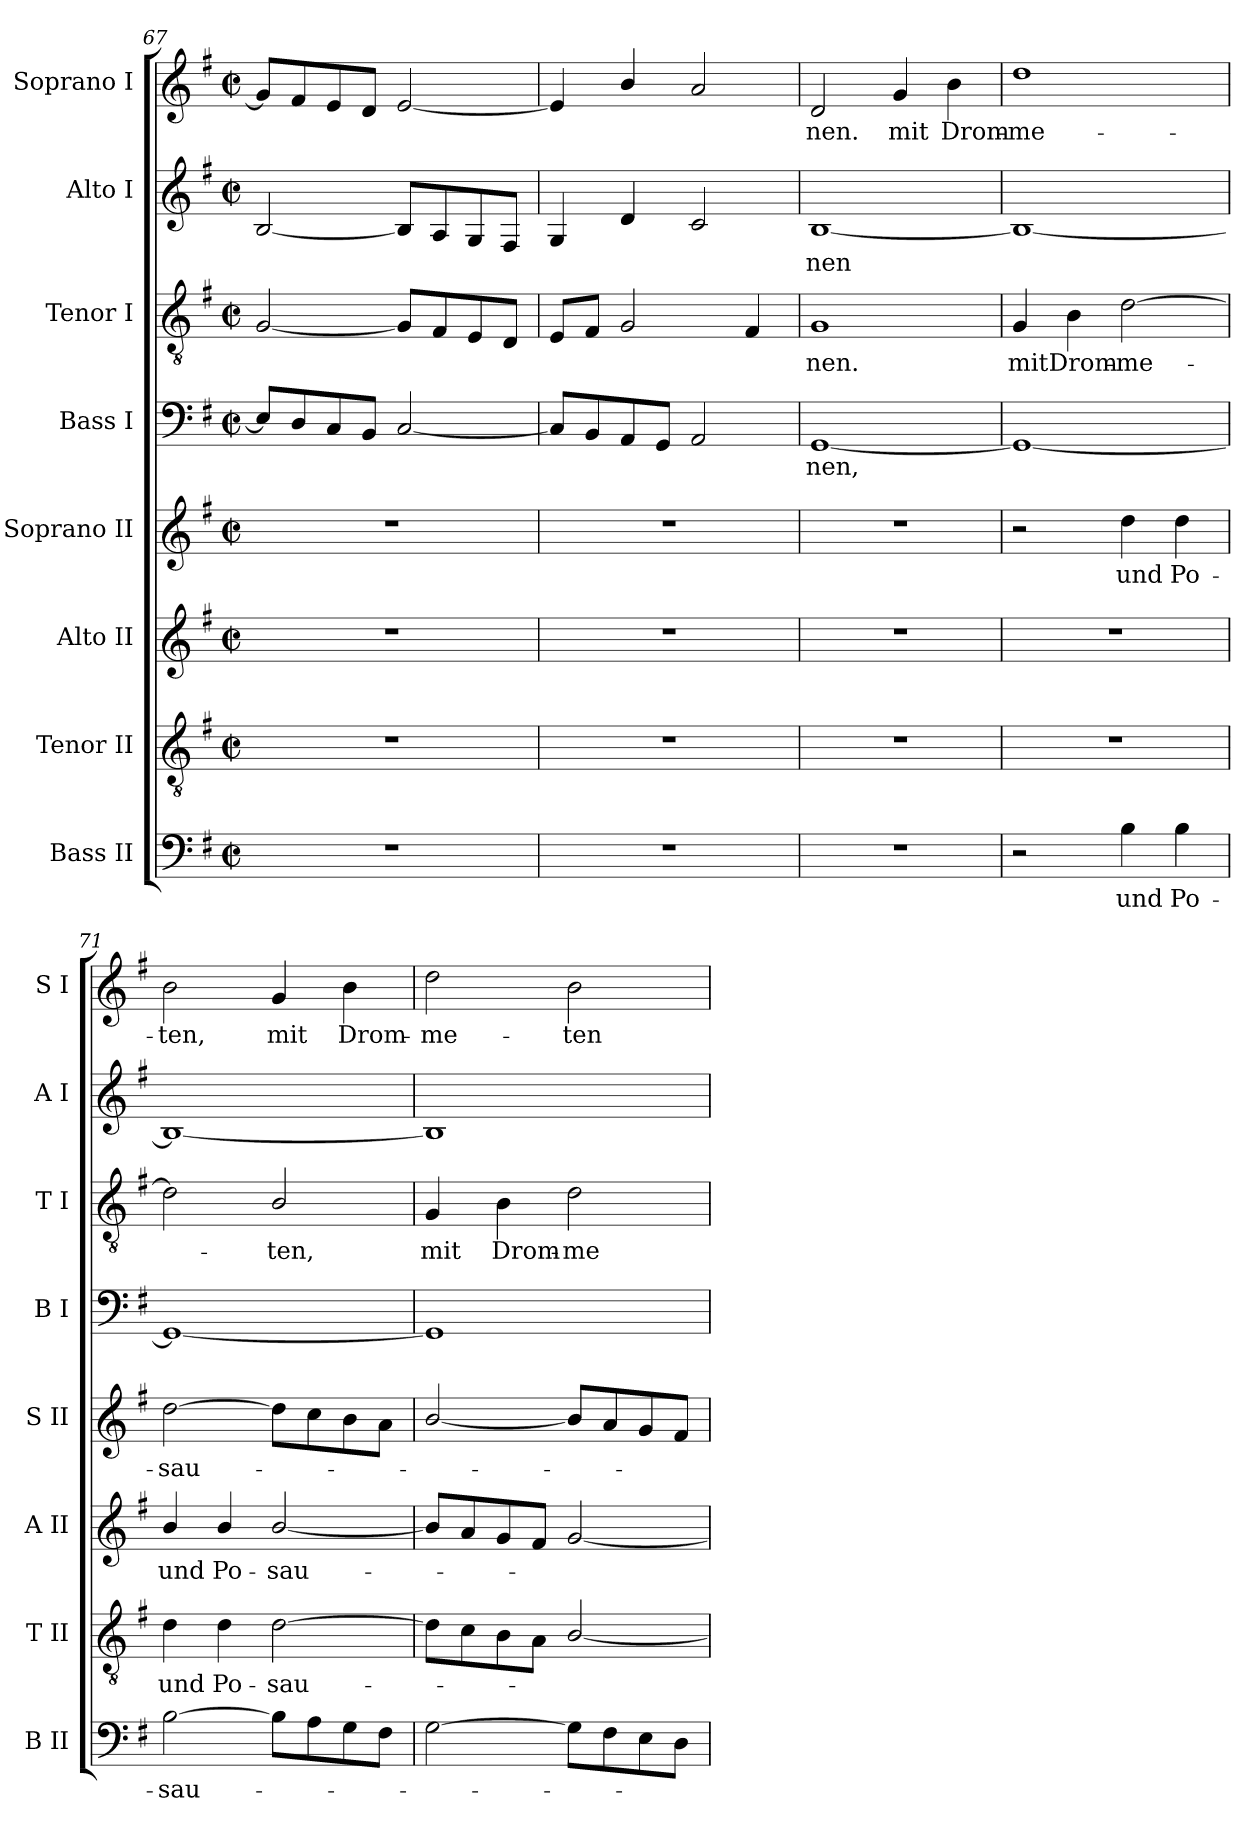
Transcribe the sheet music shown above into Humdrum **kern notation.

**kern	**text	**kern	**text	**kern	**text	**kern	**text	**kern	**text	**kern	**text	**kern	**text	**kern	**text
*part8	*part8	*part7	*part7	*part6	*part6	*part5	*part5	*part4	*part4	*part3	*part3	*part2	*part2	*part1	*part1
*staff8	*staff8	*staff7	*staff7	*staff6	*staff6	*staff5	*staff5	*staff4	*staff4	*staff3	*staff3	*staff2	*staff2	*staff1	*staff1
*I"Bass II	*	*I"Tenor II	*	*I"Alto II	*	*I"Soprano II	*	*I"Bass I	*	*I"Tenor I	*	*I"Alto I	*	*I"Soprano I	*
*I'B II	*	*I'T II	*	*I'A II	*	*I'S II	*	*I'B I	*	*I'T I	*	*I'A I	*	*I'S I	*
!!LO:LB:g=z
*clefF4	*	*clefGv2	*	*clefG2	*	*clefG2	*	*clefF4	*	*clefGv2	*	*clefG2	*	*clefG2	*
*k[f#]	*	*k[f#]	*	*k[f#]	*	*k[f#]	*	*k[f#]	*	*k[f#]	*	*k[f#]	*	*k[f#]	*
*G:	*	*G:	*	*G:	*	*G:	*	*G:	*	*G:	*	*G:	*	*G:	*
*M2/2	*	*M2/2	*	*M2/2	*	*M2/2	*	*M2/2	*	*M2/2	*	*M2/2	*	*M2/2	*
*met(c|)	*	*met(c|)	*	*met(c|)	*	*met(c|)	*	*met(c|)	*	*met(c|)	*	*met(c|)	*	*met(c|)	*
=67	=67	=67	=67	=67	=67	=67	=67	=67	=67	=67	=67	=67	=67	=67	=67
1r	.	1r	.	1r	.	1r	.	8EL]	.	[2G	.	[2B	.	8gL]	.
.	.	.	.	.	.	.	.	8D	.	.	.	.	.	8f#	.
.	.	.	.	.	.	.	.	8C	.	.	.	.	.	8e	.
.	.	.	.	.	.	.	.	8BBJ	.	.	.	.	.	8dJ	.
.	.	.	.	.	.	.	.	[2C	.	8GL]	.	8BL]	.	[2e	.
.	.	.	.	.	.	.	.	.	.	8F#	.	8A	.	.	.
.	.	.	.	.	.	.	.	.	.	8E	.	8G	.	.	.
.	.	.	.	.	.	.	.	.	.	8DJ	.	8F#J	.	.	.
=68	=68	=68	=68	=68	=68	=68	=68	=68	=68	=68	=68	=68	=68	=68	=68
1r	.	1r	.	1r	.	1r	.	8CL]	.	8EL	.	4G	.	4e]	.
.	.	.	.	.	.	.	.	8BB	.	8F#J	.	.	.	.	.
.	.	.	.	.	.	.	.	8AA	.	2G	.	4d	.	4b/	.
.	.	.	.	.	.	.	.	8GGJ	.	.	.	.	.	.	.
.	.	.	.	.	.	.	.	2AA	.	.	.	2c	.	2a	.
.	.	.	.	.	.	.	.	.	.	4F#	.	.	.	.	.
=69	=69	=69	=69	=69	=69	=69	=69	=69	=69	=69	=69	=69	=69	=69	=69
!	!	!	!	!	!	!	!	!	!LO:LY:b	!	!LO:LY:b	!	!LO:LY:b	!	!LO:LY:b
1r	.	1r	.	1r	.	1r	.	[1GG	nen,	1G	nen.	[1B	nen	2d	nen.
!	!	!	!	!	!	!	!	!	!	!	!	!	!	!	!LO:LY:b
.	.	.	.	.	.	.	.	.	.	.	.	.	.	4g	mit
!	!	!	!	!	!	!	!	!	!	!	!	!	!	!	!LO:LY:b
.	.	.	.	.	.	.	.	.	.	.	.	.	.	4b	Drom-
=70	=70	=70	=70	=70	=70	=70	=70	=70	=70	=70	=70	=70	=70	=70	=70
!	!	!	!	!	!	!	!	!	!	!	!LO:LY:b	!	!	!	!LO:LY:b
2r	.	1r	.	1r	.	2r	.	1GG_	.	4G	mit	1B_	.	1dd	-me-
!	!	!	!	!	!	!	!	!	!	!	!LO:LY:b	!	!	!	!
.	.	.	.	.	.	.	.	.	.	4B	Drom-	.	.	.	.
!	!LO:LY:b	!	!	!	!	!	!LO:LY:b	!	!	!	!LO:LY:b	!	!	!	!
4B	und	.	.	.	.	4dd	und	.	.	[2d	-me-	.	.	.	.
!	!LO:LY:b	!	!	!	!	!	!LO:LY:b	!	!	!	!	!	!	!	!
4B	Po-	.	.	.	.	4dd	Po-	.	.	.	.	.	.	.	.
=71	=71	=71	=71	=71	=71	=71	=71	=71	=71	=71	=71	=71	=71	=71	=71
!	!LO:LY:b	!	!LO:LY:b	!	!LO:LY:b	!	!LO:LY:b	!	!	!	!	!	!	!	!LO:LY:b
[2B	-sau-	4d	und	4b/	und	[2dd	-sau-	1GG_	.	2d]	.	1B_	.	2b	-ten,
!	!	!	!LO:LY:b	!	!LO:LY:b	!	!	!	!	!	!	!	!	!	!
.	.	4d	Po-	4b/	Po-	.	.	.	.	.	.	.	.	.	.
!	!	!	!LO:LY:b	!	!LO:LY:b	!	!	!	!	!	!LO:LY:b	!	!	!	!LO:LY:b
8BL]	.	[2d	-sau-	[2b/	-sau-	8ddL]	.	.	.	2B/	ten,	.	.	4g	mit
8A	.	.	.	.	.	8cc	.	.	.	.	.	.	.	.	.
!	!	!	!	!	!	!	!	!	!	!	!	!	!	!	!LO:LY:b
8G	.	.	.	.	.	8b	.	.	.	.	.	.	.	4b	Drom-
8F#J	.	.	.	.	.	8aJ	.	.	.	.	.	.	.	.	.
=72	=72	=72	=72	=72	=72	=72	=72	=72	=72	=72	=72	=72	=72	=72	=72
!	!	!	!	!	!	!	!	!	!	!	!LO:LY:b	!	!	!	!LO:LY:b
[2G	.	8dL]	.	8bL]	.	[2b/	.	1GG]	.	4G	mit	1B]	.	2dd	-me-
.	.	8c	.	8a	.	.	.	.	.	.	.	.	.	.	.
!	!	!	!	!	!	!	!	!	!	!	!LO:LY:b	!	!	!	!
.	.	8B	.	8g	.	.	.	.	.	4B	Drom-	.	.	.	.
.	.	8AJ	.	8f#J	.	.	.	.	.	.	.	.	.	.	.
!	!	!	!	!	!	!	!	!	!	!	!LO:LY:b	!	!	!	!LO:LY:b
8GL]	.	[2B/	.	[2g	.	8bL]	.	.	.	2d	-me-	.	.	2b	-ten
8F#	.	.	.	.	.	8a	.	.	.	.	.	.	.	.	.
8E	.	.	.	.	.	8g	.	.	.	.	.	.	.	.	.
8DJ	.	.	.	.	.	8f#J	.	.	.	.	.	.	.	.	.
=	=	=	=	=	=	=	=	=	=	=	=	=	=	=	=
*-	*-	*-	*-	*-	*-	*-	*-	*-	*-	*-	*-	*-	*-	*-	*-
